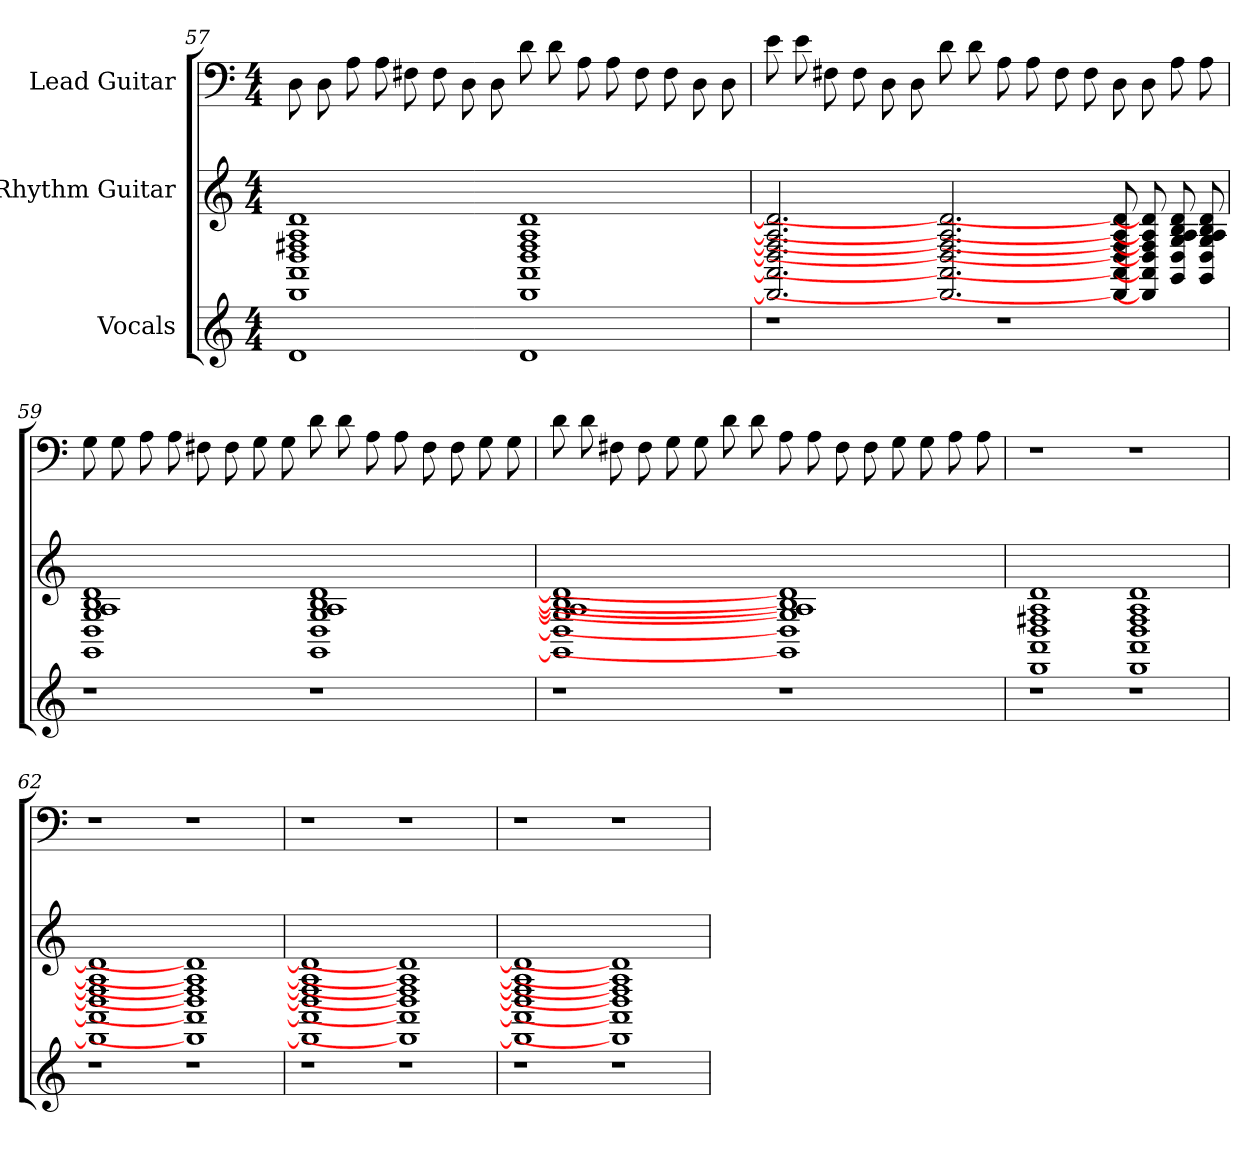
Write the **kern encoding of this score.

**kern	**kern	**kern
*part3	*part2	*part1
*staff3	*staff2	*staff1
*I"Vocals	*I"Rhythm Guitar	*I"Lead Guitar
*	*	*
*k[]	*k[]	*k[]
*M4/4	*M4/4	*M4/4
=57	=57	=57
1d	1d 1A 1F# 1D 1AA 1DD	8D
.	.	8D
.	.	8A
.	.	8A
.	.	8F#
.	.	8F#
.	.	8D
.	.	8D
1d	1d 1A 1F# 1D 1AA 1DD	8d
.	.	8d
.	.	8A
.	.	8A
.	.	8F#
.	.	8F#
.	.	8D
.	.	8D
=58	=58	=58
1r	2.d] 2.A] 2.F#] 2.D] 2.AA] 2.DD]	8e
.	.	8e
.	.	8F#
.	.	8F#
.	.	8D
.	.	8D
.	2.d] 2.A] 2.F#] 2.D] 2.AA] 2.DD]	8d
.	.	8d
1r	.	8A
.	.	8A
.	.	8F#
.	.	8F#
.	8d] 8A] 8F#] 8D] 8AA] 8DD]	8D
.	8d] 8A] 8F#] 8D] 8AA] 8DD]	8D
.	8d 8A 8B 8G 8D 8GG	8A
.	8d 8A 8B 8G 8D 8GG	8A
=59	=59	=59
1r	1d 1A 1B 1G 1D 1GG	8G
.	.	8G
.	.	8A
.	.	8A
.	.	8F#
.	.	8F#
.	.	8G
.	.	8G
1r	1d 1A 1B 1G 1D 1GG	8d
.	.	8d
.	.	8A
.	.	8A
.	.	8F#
.	.	8F#
.	.	8G
.	.	8G
=60	=60	=60
1r	1d] 1A] 1B] 1G] 1D] 1GG]	8d
.	.	8d
.	.	8F#
.	.	8F#
.	.	8G
.	.	8G
.	.	8d
.	.	8d
1r	1d] 1A] 1B] 1G] 1D] 1GG]	8A
.	.	8A
.	.	8F#
.	.	8F#
.	.	8G
.	.	8G
.	.	8A
.	.	8A
=61	=61	=61
1r	1d 1A 1F# 1D 1AA 1DD	1r
1r	1d 1A 1F# 1D 1AA 1DD	1r
=62	=62	=62
1r	1d] 1A] 1F#] 1D] 1AA] 1DD]	1r
1r	1d] 1A] 1F#] 1D] 1AA] 1DD]	1r
=63	=63	=63
1r	1d] 1A] 1F#] 1D] 1AA] 1DD]	1r
1r	1d] 1A] 1F#] 1D] 1AA] 1DD]	1r
=64	=64	=64
1r	1d] 1A] 1F#] 1D] 1AA] 1DD]	1r
1r	1d] 1A] 1F#] 1D] 1AA] 1DD]	1r
=	=	=
*-	*-	*-
